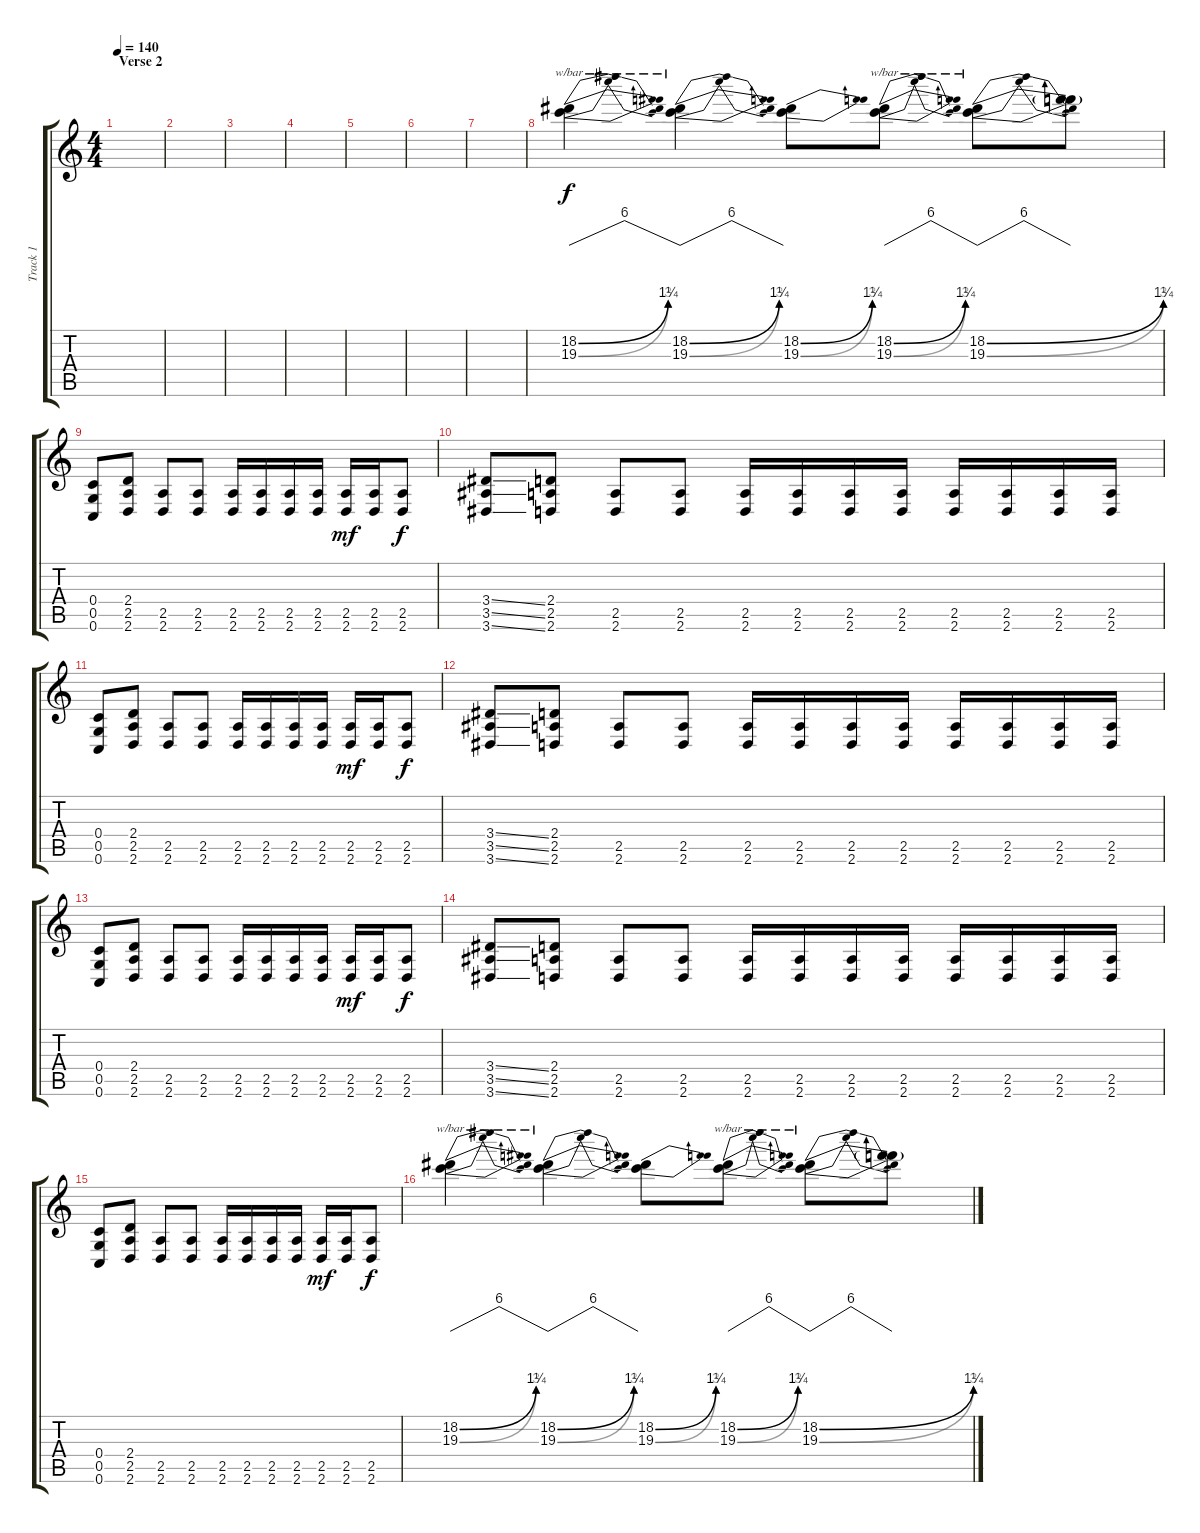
\track ("Track 1" "Track 1") {instrument distortionguitar}
\staff {score tabs}
\tuning (D4 A3 F3 C3 G2 C2) {hide}
\ts (4 4)
\section ("" "Verse 2")
\tempo 140
\clef g2
\ks c
|
|
|
|
|
|
|
(18.2{be (bend 0 0 60 5)} 19.3{be (bend 0 0 60 12)}).4{tbe (dip default 0 0 30 24 60 0)} (18.2{be (bend 0 0 60 5)} 19.3{be (bend 0 0 60 12)}).4{tbe (dip default 0 0 30 24 60 0)} (18.2{be (bend 0 0 60 5)} 19.3{be (bend 0 0 60 12)}).8 (18.2{be (bend 0 0 60 5)} 19.3{be (bend 0 0 60 12)}).8{tbe (dip default 0 0 30 24 60 0)} (18.2{be (bend 0 0 60 5)} 19.3{be (bend 0 0 60 12)}).8{tbe (dip default 0 0 30 24 60 0)} (18.2{t} 19.3{t}).8 |
(0.4 0.5 0.6).8 (2.4 2.5 2.6).8 (2.5 2.6).8 (2.5 2.6).8 (2.5 2.6).16 (2.5 2.6).16 (2.5 2.6).16 (2.5 2.6).16 (2.5 2.6).16{dy mf} (2.5 2.6).16 (2.5 2.6).8{dy f} |
(3.4{ss} 3.5{ss} 3.6{ss}).8 (2.4 2.5 2.6).8 (2.5 2.6).8 (2.5 2.6).8 (2.5 2.6).16 (2.5 2.6).16 (2.5 2.6).16 (2.5 2.6).16 (2.5 2.6).16 (2.5 2.6).16 (2.5 2.6).16 (2.5 2.6).16 |
(0.4 0.5 0.6).8 (2.4 2.5 2.6).8 (2.5 2.6).8 (2.5 2.6).8 (2.5 2.6).16 (2.5 2.6).16 (2.5 2.6).16 (2.5 2.6).16 (2.5 2.6).16{dy mf} (2.5 2.6).16 (2.5 2.6).8{dy f} |
(3.4{ss} 3.5{ss} 3.6{ss}).8 (2.4 2.5 2.6).8 (2.5 2.6).8 (2.5 2.6).8 (2.5 2.6).16 (2.5 2.6).16 (2.5 2.6).16 (2.5 2.6).16 (2.5 2.6).16 (2.5 2.6).16 (2.5 2.6).16 (2.5 2.6).16 |
(0.4 0.5 0.6).8 (2.4 2.5 2.6).8 (2.5 2.6).8 (2.5 2.6).8 (2.5 2.6).16 (2.5 2.6).16 (2.5 2.6).16 (2.5 2.6).16 (2.5 2.6).16{dy mf} (2.5 2.6).16 (2.5 2.6).8{dy f} |
(3.4{ss} 3.5{ss} 3.6{ss}).8 (2.4 2.5 2.6).8 (2.5 2.6).8 (2.5 2.6).8 (2.5 2.6).16 (2.5 2.6).16 (2.5 2.6).16 (2.5 2.6).16 (2.5 2.6).16 (2.5 2.6).16 (2.5 2.6).16 (2.5 2.6).16 |
(0.4 0.5 0.6).8 (2.4 2.5 2.6).8 (2.5 2.6).8 (2.5 2.6).8 (2.5 2.6).16 (2.5 2.6).16 (2.5 2.6).16 (2.5 2.6).16 (2.5 2.6).16{dy mf} (2.5 2.6).16 (2.5 2.6).8{dy f} |
(18.2{be (bend 0 0 60 5)} 19.3{be (bend 0 0 60 12)}).4{tbe (dip default 0 0 30 24 60 0)} (18.2{be (bend 0 0 60 5)} 19.3{be (bend 0 0 60 12)}).4{tbe (dip default 0 0 30 24 60 0)} (18.2{be (bend 0 0 60 5)} 19.3{be (bend 0 0 60 12)}).8 (18.2{be (bend 0 0 60 5)} 19.3{be (bend 0 0 60 12)}).8{tbe (dip default 0 0 30 24 60 0)} (18.2{be (bend 0 0 60 5)} 19.3{be (bend 0 0 60 12)}).8{tbe (dip default 0 0 30 24 60 0)} (18.2{t} 19.3{t}).8
